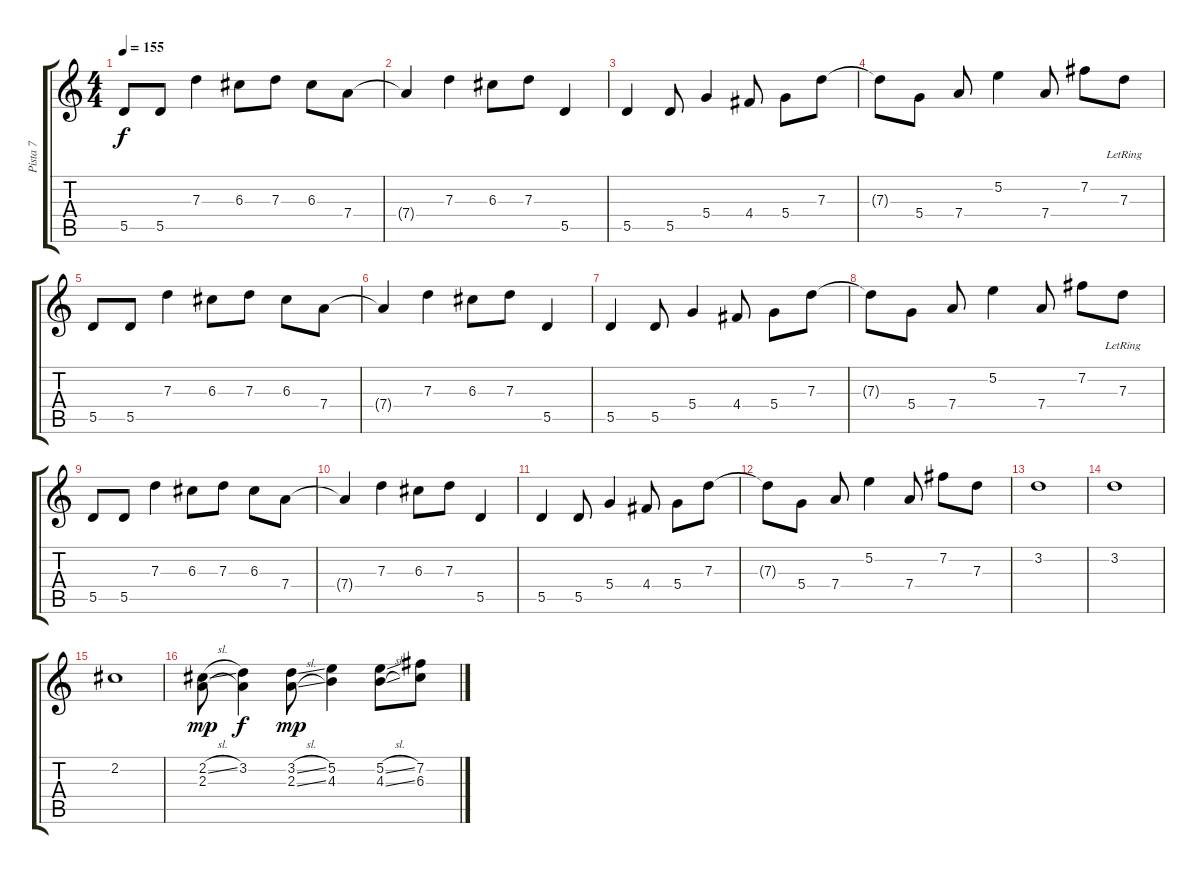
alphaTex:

\track ("Pista 7" "Pista 7") {instrument electricguitarjazz}
\staff {score tabs}
\tuning (E4 B3 G3 D3 A2 E2) {hide}
\ts (4 4)
\tempo 155
\clef g2
\ks c
5.5.8{dy f} 5.5.8 7.3.4 6.3.8 7.3.8 6.3.8 7.4.8 |
7.4{t}.4 7.3.4 6.3.8 7.3.8 5.5.4 |
5.5.4 5.5.8 5.4.4 4.4.8 5.4.8 7.3.8 |
7.3{t}.8 5.4.8 7.4.8 5.2.4 7.4.8 7.2.8 7.3{lr}.8 |
5.5.8 5.5.8 7.3.4 6.3.8 7.3.8 6.3.8 7.4.8 |
7.4{t}.4 7.3.4 6.3.8 7.3.8 5.5.4 |
5.5.4 5.5.8 5.4.4 4.4.8 5.4.8 7.3.8 |
7.3{t}.8 5.4.8 7.4.8 5.2.4 7.4.8 7.2.8 7.3{lr}.8 |
5.5.8 5.5.8 7.3.4 6.3.8 7.3.8 6.3.8 7.4.8 |
7.4{t}.4 7.3.4 6.3.8 7.3.8 5.5.4 |
5.5.4 5.5.8 5.4.4 4.4.8 5.4.8 7.3.8 |
7.3{t}.8 5.4.8 7.4.8 5.2.4 7.4.8 7.2.8 7.3.8 |
3.2.1 |
3.2.1 |
2.2.1 |
(2.2{sl} 2.3).8{dy mp} (3.2 2.3{t}).4{dy f} (3.2{sl} 2.3{sl}).8{dy mp} (5.2 4.3).4 (5.2{sl} 4.3{sl}).8 (7.2 6.3).8
